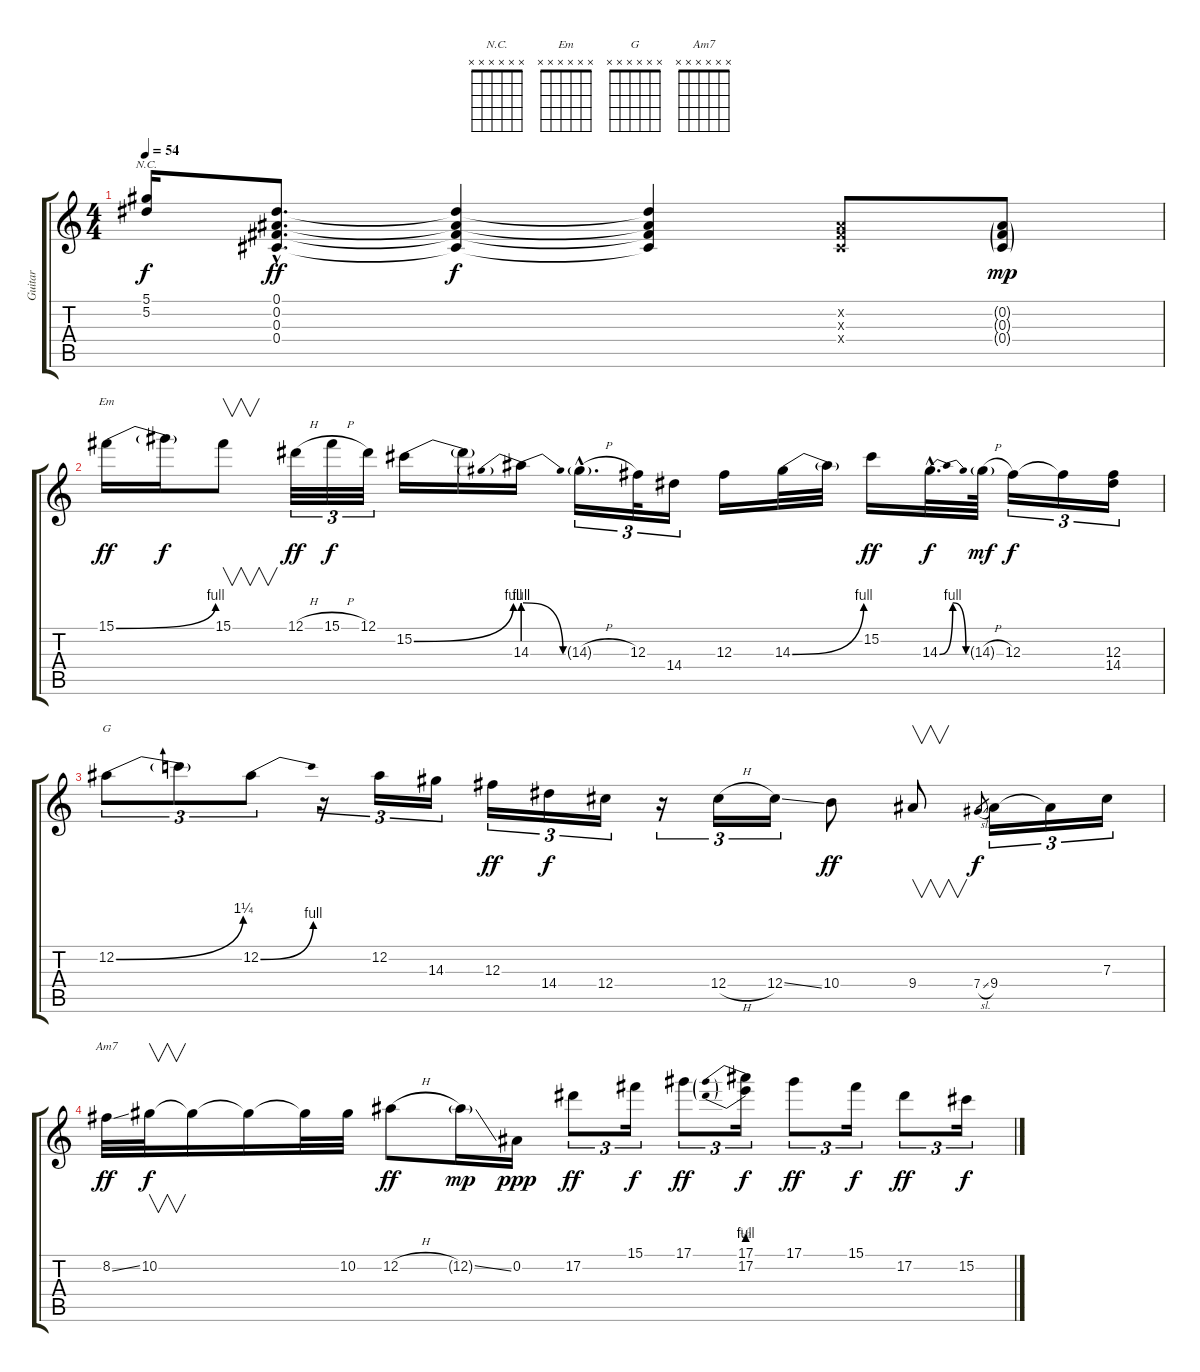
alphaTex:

\track ("Guitar" "Guitar") {instrument electricguitarjazz}
\staff {score tabs}
\tuning (Eb4 Bb3 Gb3 Db3 Ab2 Eb2) {hide}
\chord ("N.C." x x x x x x) {firstfret 0}
\chord ("Em" x x x x x x) {firstfret 0}
\chord ("G" x x x x x x) {firstfret 0}
\chord ("Am7" x x x x x x) {firstfret 0}
\ts (4 4)
\tempo 54
\clef g2
\ks c
(5.1{t} 5.2{t}).16{ch "N.C." dy f balance 12} (0.1{hac} 0.2{hac} 0.3{hac} 0.4{hac}).8{d dy ff} (0.1{t} 0.2{t} 0.3{t} 0.4{t}).4{dy f} (0.1{t} 0.2{t} 0.3{t} 0.4{t}).4 (0.2{x} 0.3{x} 0.4{x}).8 (0.2{g} 0.3{g} 0.4{g}).8{dy mp} |
15.1{be (bend 0 0 60 4)}.16{ch "Em" dy ff instrument overdrivenguitar} 15.1{t}.16{dy f} 15.1.8{v} 12.1{h}.32{tu (3 2) dy ff} 15.1{h}.32{tu (3 2) dy f} 12.1.32{tu (3 2)} 15.2{be (bend 0 0 60 4)}.16 15.2{t}.16 14.3{be (prebendrelease 0 4 60 0)}.16 14.3{h g hac}.16{d tu (3 2)} 12.3.32{tu (3 2)} 14.4.16{tu (3 2)} 12.3.16 14.3{be (bend 0 0 60 4)}.32 14.3{t}.32 15.2.16{dy ff} 14.3{be (bendrelease 0 0 15 4 30 4 60 0) hac}.32{d dy f} 14.3{h g}.64{dy mf} 12.3.16{tu (3 2) dy f} 12.3{t}.16{tu (3 2)} (12.3 14.4).16{tu (3 2)} |
12.2{be (bend 0 0 60 5)}.8{tu (3 2) ch "G" balance 4} 12.2{t}.8{tu (3 2)} 12.2{be (bend 0 0 60 4)}.8{tu (3 2)} r.16{tu (3 2)} 12.2.16{tu (3 2)} 14.3.16{tu (3 2)} 12.3.16{tu (3 2) dy ff} 14.4.16{tu (3 2) dy f} 12.4.16{tu (3 2)} r.16{tu (3 2)} 12.4{h}.16{tu (3 2)} 12.4{ss}.16{tu (3 2)} 10.4.8{dy ff} 9.4.8{v} 7.4{sl}.8{gr dy f} 9.4.16{tu (3 2)} 9.4{t}.16{tu (3 2)} 7.3.16{tu (3 2)} |
8.2{ss}.32{ch "Am7" dy ff} 10.2.32{v dy f} 10.2{t}.16 10.2{t}.16 10.2{t}.32 10.2.32 12.2{h}.8{dy ff} 12.2{ss g}.16{dy mp} 0.2.16{dy ppp} 17.2.8{tu (3 2) dy ff} 15.1.16{tu (3 2) dy f} 17.1.8{tu (3 2) dy ff} (17.1{be (prebend 0 4 60 4)} 17.2{be (prebend 0 2 60 2)}).16{tu (3 2) dy f} 17.1.8{tu (3 2) dy ff} 15.1.16{tu (3 2) dy f} 17.2.8{tu (3 2) dy ff} 15.2.16{tu (3 2) dy f}
